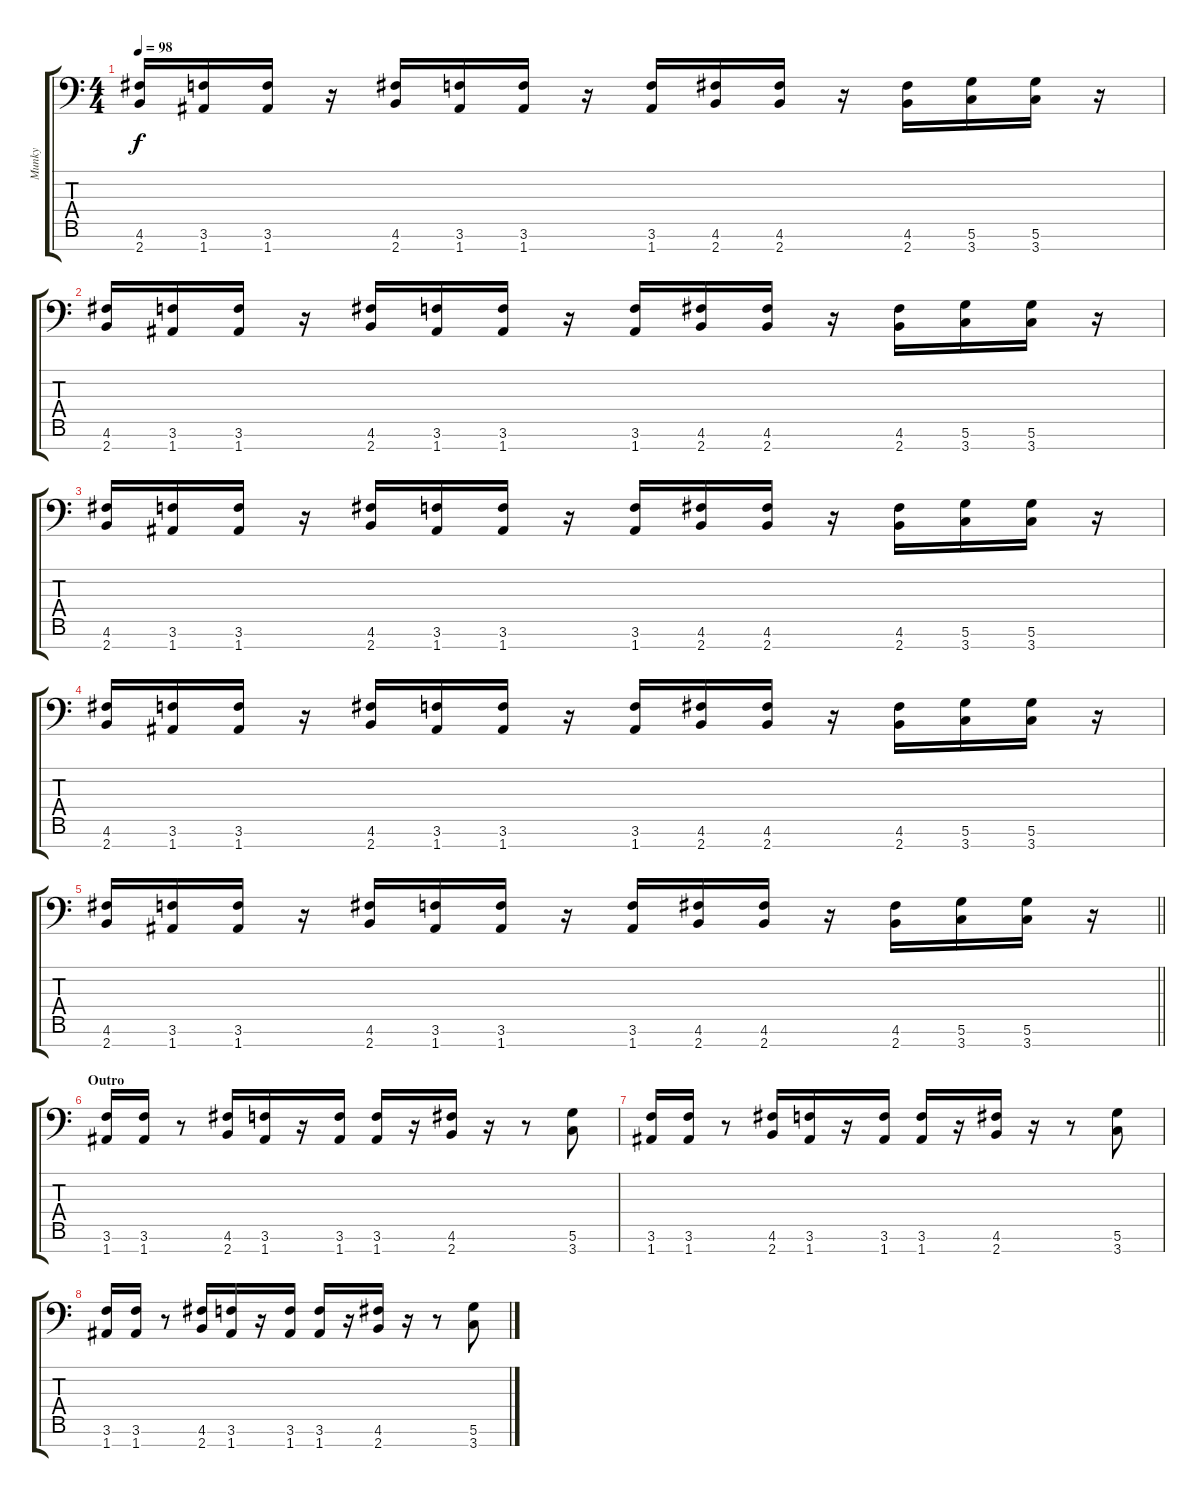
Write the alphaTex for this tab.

\track ("Munky" "Munky") {instrument overdrivenguitar}
\staff {score tabs}
\tuning (D4 A3 F3 C3 G2 D2 A1) {hide}
\ts (4 4)
\tempo 98
\clef f4
\ks c
(4.6 2.7).16{dy f} (3.6 1.7).16 (3.6 1.7).16 r.16 (4.6 2.7).16 (3.6 1.7).16 (3.6 1.7).16 r.16 (3.6 1.7).16 (4.6 2.7).16 (4.6 2.7).16 r.16 (4.6 2.7).16 (5.6 3.7).16 (5.6 3.7).16 r.16 |
(4.6 2.7).16 (3.6 1.7).16 (3.6 1.7).16 r.16 (4.6 2.7).16 (3.6 1.7).16 (3.6 1.7).16 r.16 (3.6 1.7).16 (4.6 2.7).16 (4.6 2.7).16 r.16 (4.6 2.7).16 (5.6 3.7).16 (5.6 3.7).16 r.16 |
(4.6 2.7).16 (3.6 1.7).16 (3.6 1.7).16 r.16 (4.6 2.7).16 (3.6 1.7).16 (3.6 1.7).16 r.16 (3.6 1.7).16 (4.6 2.7).16 (4.6 2.7).16 r.16 (4.6 2.7).16 (5.6 3.7).16 (5.6 3.7).16 r.16 |
(4.6 2.7).16 (3.6 1.7).16 (3.6 1.7).16 r.16 (4.6 2.7).16 (3.6 1.7).16 (3.6 1.7).16 r.16 (3.6 1.7).16 (4.6 2.7).16 (4.6 2.7).16 r.16 (4.6 2.7).16 (5.6 3.7).16 (5.6 3.7).16 r.16 |
\barLineRight lightlight
(4.6 2.7).16 (3.6 1.7).16 (3.6 1.7).16 r.16 (4.6 2.7).16 (3.6 1.7).16 (3.6 1.7).16 r.16 (3.6 1.7).16 (4.6 2.7).16 (4.6 2.7).16 r.16 (4.6 2.7).16 (5.6 3.7).16 (5.6 3.7).16 r.16 |
\section ("" "Outro")
(3.6 1.7).16 (3.6 1.7).16 r.8 (4.6 2.7).16 (3.6 1.7).16 r.16 (3.6 1.7).16 (3.6 1.7).16 r.16 (4.6 2.7).16 r.16 r.8 (5.6 3.7).8 |
(3.6 1.7).16 (3.6 1.7).16 r.8 (4.6 2.7).16 (3.6 1.7).16 r.16 (3.6 1.7).16 (3.6 1.7).16 r.16 (4.6 2.7).16 r.16 r.8 (5.6 3.7).8 |
(3.6 1.7).16 (3.6 1.7).16 r.8 (4.6 2.7).16 (3.6 1.7).16 r.16 (3.6 1.7).16 (3.6 1.7).16 r.16 (4.6 2.7).16 r.16 r.8 (5.6 3.7).8
